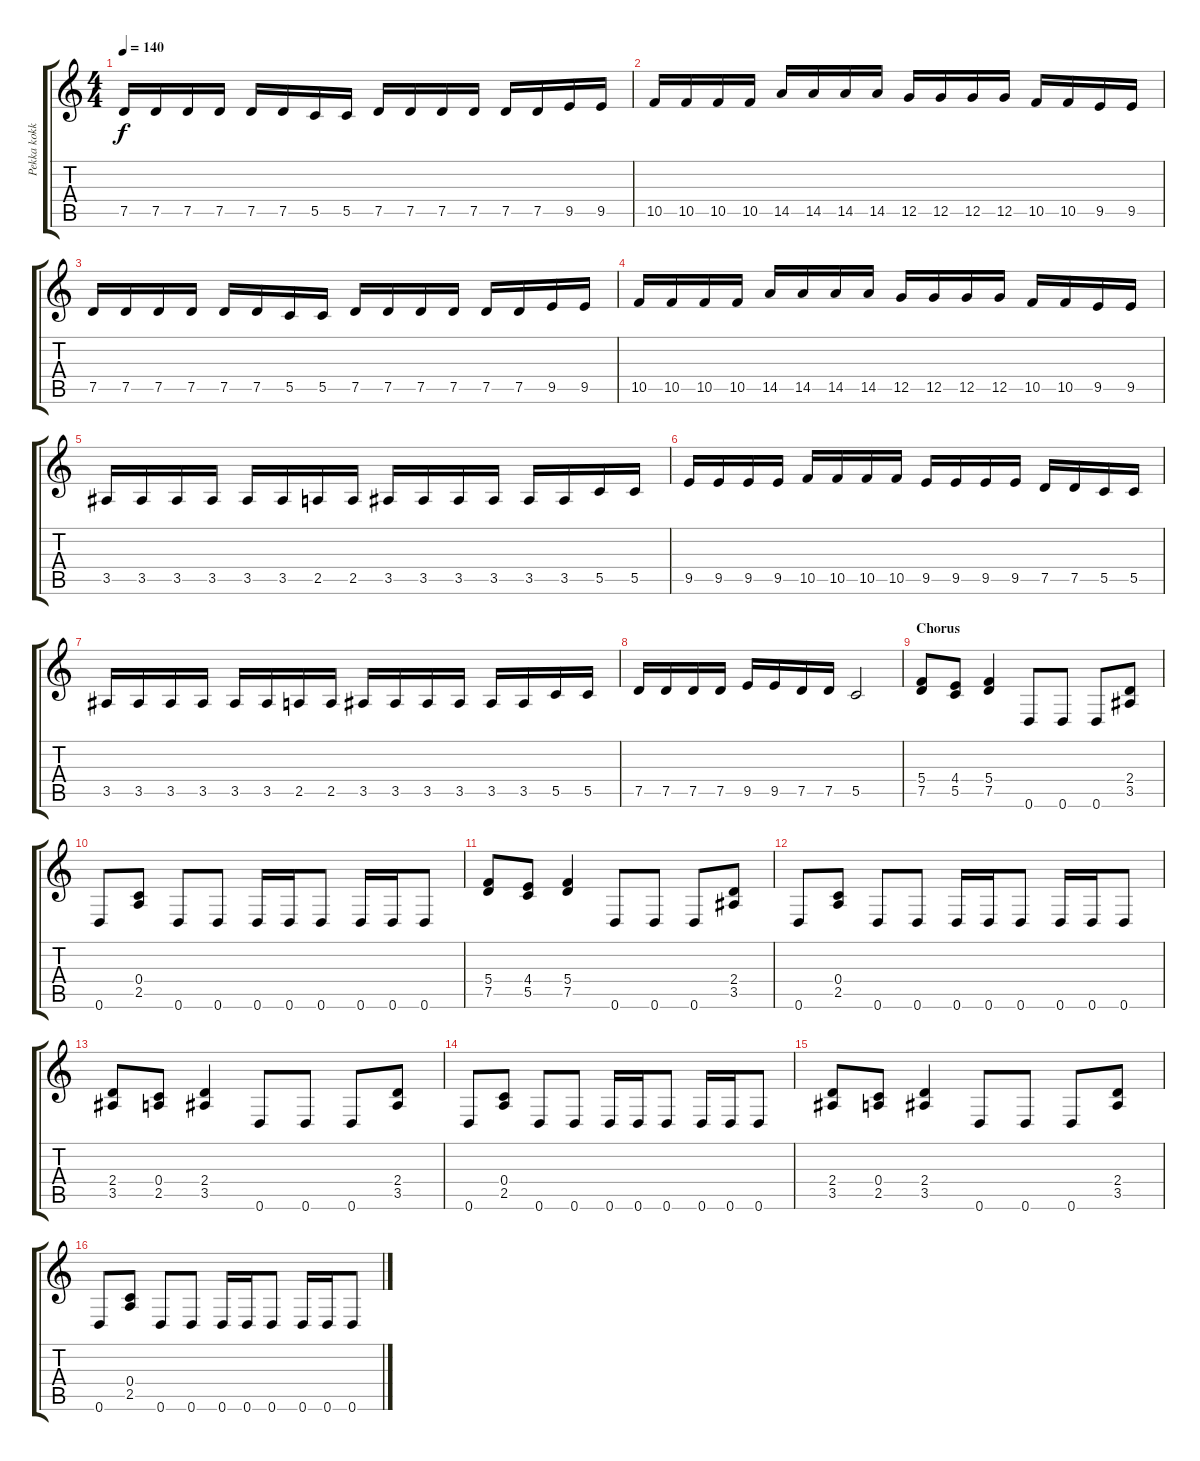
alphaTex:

\track ("Pekka kokko" "Pekka kokk") {instrument distortionguitar}
\staff {score tabs}
\tuning (D4 A3 F3 C3 G2 D2) {hide}
\ts (4 4)
\tempo 140
\clef g2
\ks c
7.5.16{dy f} 7.5.16 7.5.16 7.5.16 7.5.16 7.5.16 5.5.16 5.5.16 7.5.16 7.5.16 7.5.16 7.5.16 7.5.16 7.5.16 9.5.16 9.5.16 |
10.5.16 10.5.16 10.5.16 10.5.16 14.5.16 14.5.16 14.5.16 14.5.16 12.5.16 12.5.16 12.5.16 12.5.16 10.5.16 10.5.16 9.5.16 9.5.16 |
7.5.16 7.5.16 7.5.16 7.5.16 7.5.16 7.5.16 5.5.16 5.5.16 7.5.16 7.5.16 7.5.16 7.5.16 7.5.16 7.5.16 9.5.16 9.5.16 |
10.5.16 10.5.16 10.5.16 10.5.16 14.5.16 14.5.16 14.5.16 14.5.16 12.5.16 12.5.16 12.5.16 12.5.16 10.5.16 10.5.16 9.5.16 9.5.16 |
3.5.16 3.5.16 3.5.16 3.5.16 3.5.16 3.5.16 2.5.16 2.5.16 3.5.16 3.5.16 3.5.16 3.5.16 3.5.16 3.5.16 5.5.16 5.5.16 |
9.5.16 9.5.16 9.5.16 9.5.16 10.5.16 10.5.16 10.5.16 10.5.16 9.5.16 9.5.16 9.5.16 9.5.16 7.5.16 7.5.16 5.5.16 5.5.16 |
3.5.16 3.5.16 3.5.16 3.5.16 3.5.16 3.5.16 2.5.16 2.5.16 3.5.16 3.5.16 3.5.16 3.5.16 3.5.16 3.5.16 5.5.16 5.5.16 |
7.5.16 7.5.16 7.5.16 7.5.16 9.5.16 9.5.16 7.5.16 7.5.16 5.5.2 |
\section ("" "Chorus")
(5.4 7.5).8 (4.4 5.5).8 (5.4 7.5).4 0.6.8 0.6.8 0.6.8 (2.4 3.5).8 |
0.6.8 (0.4 2.5).8 0.6.8 0.6.8 0.6.16 0.6.16 0.6.8 0.6.16 0.6.16 0.6.8 |
(5.4 7.5).8 (4.4 5.5).8 (5.4 7.5).4 0.6.8 0.6.8 0.6.8 (2.4 3.5).8 |
0.6.8 (0.4 2.5).8 0.6.8 0.6.8 0.6.16 0.6.16 0.6.8 0.6.16 0.6.16 0.6.8 |
(2.4 3.5).8 (0.4 2.5).8 (2.4 3.5).4 0.6.8 0.6.8 0.6.8 (2.4 3.5).8 |
0.6.8 (0.4 2.5).8 0.6.8 0.6.8 0.6.16 0.6.16 0.6.8 0.6.16 0.6.16 0.6.8 |
(2.4 3.5).8 (0.4 2.5).8 (2.4 3.5).4 0.6.8 0.6.8 0.6.8 (2.4 3.5).8 |
0.6.8 (0.4 2.5).8 0.6.8 0.6.8 0.6.16 0.6.16 0.6.8 0.6.16 0.6.16 0.6.8
